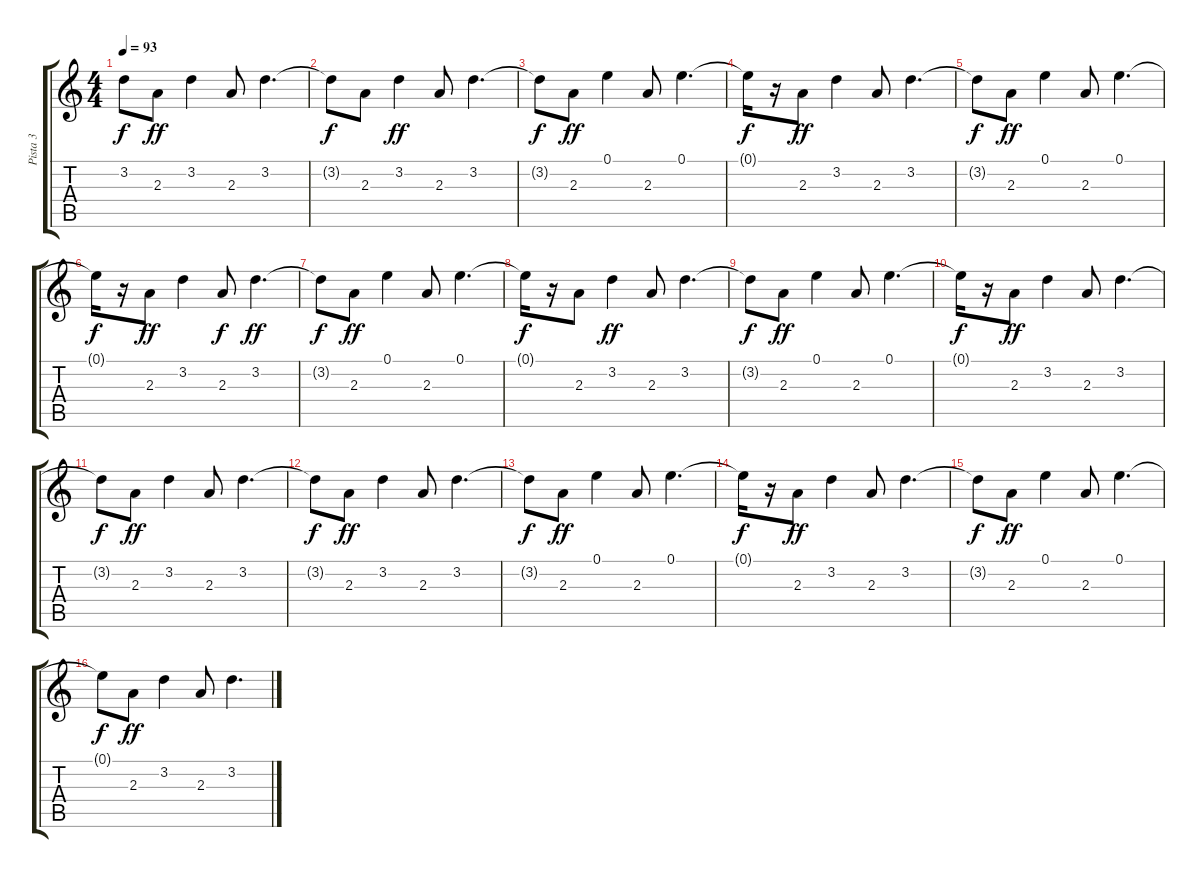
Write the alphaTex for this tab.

\track ("Pista 3" "Pista 3") {instrument electricguitarmuted}
\staff {score tabs}
\tuning (E4 B3 G3 D3 A2 E2) {hide}
\ts (4 4)
\tempo 93
\clef g2
\ks c
3.2{t}.8{dy f} 2.3.8{dy ff} 3.2.4 2.3.8 3.2.4{d} |
3.2{t}.8{dy f} 2.3.8 3.2.4{dy ff} 2.3.8 3.2.4{d} |
3.2{t}.8{dy f} 2.3.8{dy ff} 0.1.4 2.3.8 0.1.4{d} |
0.1{t}.16{dy f} r.16 2.3.8{dy ff} 3.2.4 2.3.8 3.2.4{d} |
3.2{t}.8{dy f} 2.3.8{dy ff} 0.1.4 2.3.8 0.1.4{d} |
0.1{t}.16{dy f} r.16 2.3.8{dy ff} 3.2.4 2.3.8{dy f} 3.2.4{d dy ff} |
3.2{t}.8{dy f} 2.3.8{dy ff} 0.1.4 2.3.8 0.1.4{d} |
0.1{t}.16{dy f} r.16 2.3.8 3.2.4{dy ff} 2.3.8 3.2.4{d} |
3.2{t}.8{dy f} 2.3.8{dy ff} 0.1.4 2.3.8 0.1.4{d} |
0.1{t}.16{dy f} r.16 2.3.8{dy ff} 3.2.4 2.3.8 3.2.4{d} |
3.2{t}.8{dy f} 2.3.8{dy ff} 3.2.4 2.3.8 3.2.4{d} |
3.2{t}.8{dy f} 2.3.8{dy ff} 3.2.4 2.3.8 3.2.4{d} |
3.2{t}.8{dy f} 2.3.8{dy ff} 0.1.4 2.3.8 0.1.4{d} |
0.1{t}.16{dy f} r.16 2.3.8{dy ff} 3.2.4 2.3.8 3.2.4{d} |
3.2{t}.8{dy f} 2.3.8{dy ff} 0.1.4 2.3.8 0.1.4{d} |
0.1{t}.8{dy f} 2.3.8{dy ff} 3.2.4 2.3.8 3.2.4{d}
